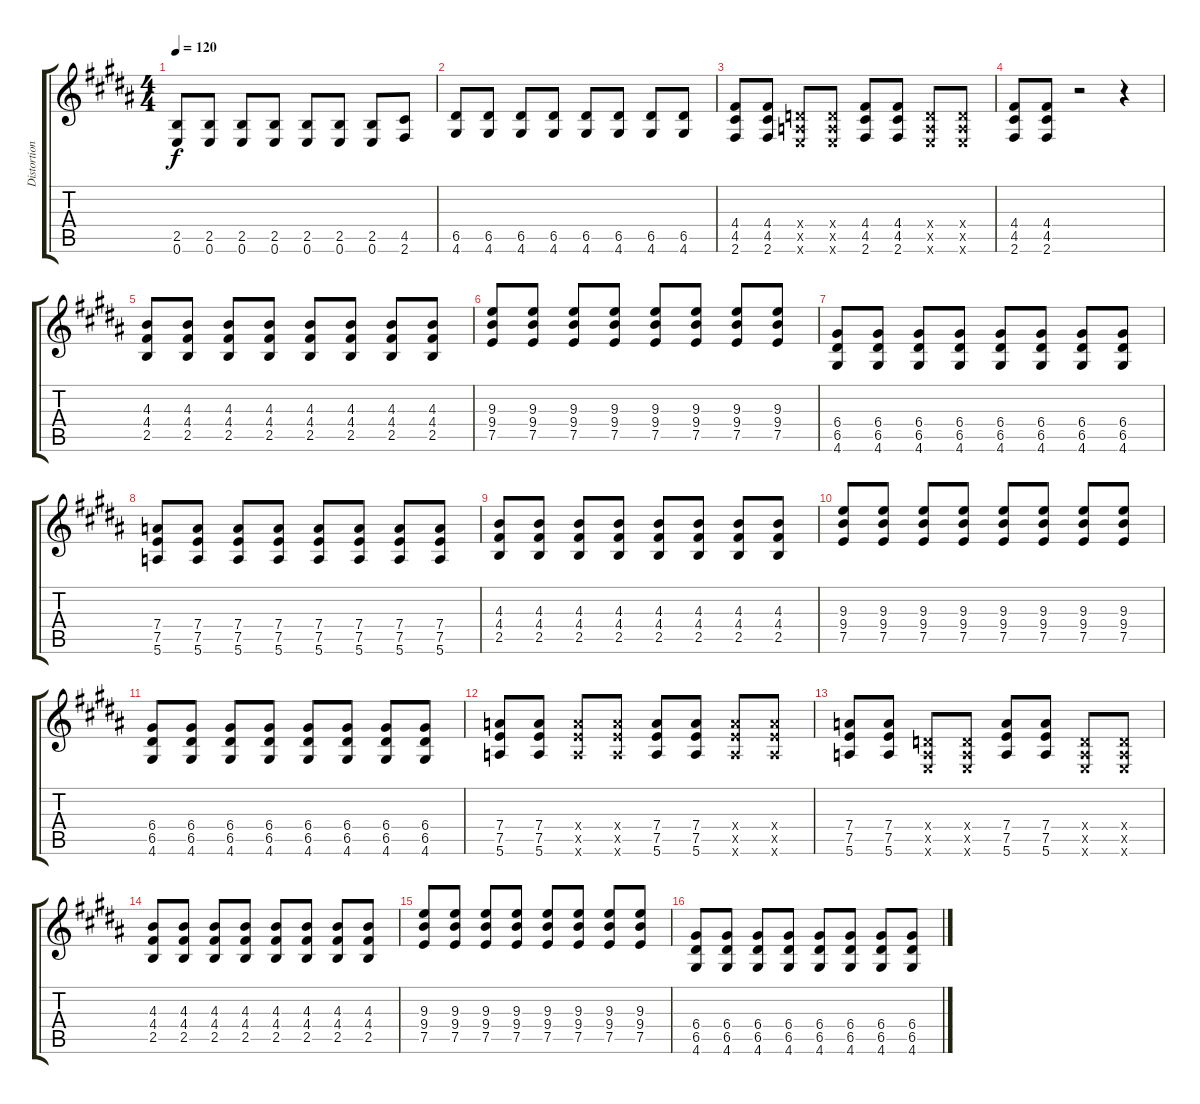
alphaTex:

\track ("Distortion Guitar" "Distortion") {instrument distortionguitar}
\staff {score tabs}
\tuning (E4 B3 G3 D3 A2 E2) {hide}
\ts (4 4)
\tempo 120
\clef g2
\ks b
(2.5 0.6).8{dy f} (2.5 0.6).8 (2.5 0.6).8 (2.5 0.6).8 (2.5 0.6).8 (2.5 0.6).8 (2.5 0.6).8 (4.5 2.6).8 |
(6.5 4.6).8 (6.5 4.6).8 (6.5 4.6).8 (6.5 4.6).8 (6.5 4.6).8 (6.5 4.6).8 (6.5 4.6).8 (6.5 4.6).8 |
(4.4 4.5 2.6).8 (4.4 4.5 2.6).8 (0.4{x} 0.5{x} 0.6{x}).8 (0.4{x} 0.5{x} 0.6{x}).8 (4.4 4.5 2.6).8 (4.4 4.5 2.6).8 (0.4{x} 0.5{x} 0.6{x}).8 (0.4{x} 0.5{x} 0.6{x}).8 |
(4.4 4.5 2.6).8 (4.4 4.5 2.6).8 r.2 r.4 |
(4.3 4.4 2.5).8 (4.3 4.4 2.5).8 (4.3 4.4 2.5).8 (4.3 4.4 2.5).8 (4.3 4.4 2.5).8 (4.3 4.4 2.5).8 (4.3 4.4 2.5).8 (4.3 4.4 2.5).8 |
(9.3 9.4 7.5).8 (9.3 9.4 7.5).8 (9.3 9.4 7.5).8 (9.3 9.4 7.5).8 (9.3 9.4 7.5).8 (9.3 9.4 7.5).8 (9.3 9.4 7.5).8 (9.3 9.4 7.5).8 |
(6.4 6.5 4.6).8 (6.4 6.5 4.6).8 (6.4 6.5 4.6).8 (6.4 6.5 4.6).8 (6.4 6.5 4.6).8 (6.4 6.5 4.6).8 (6.4 6.5 4.6).8 (6.4 6.5 4.6).8 |
(7.4 7.5 5.6).8 (7.4 7.5 5.6).8 (7.4 7.5 5.6).8 (7.4 7.5 5.6).8 (7.4 7.5 5.6).8 (7.4 7.5 5.6).8 (7.4 7.5 5.6).8 (7.4 7.5 5.6).8 |
(4.3 4.4 2.5).8 (4.3 4.4 2.5).8 (4.3 4.4 2.5).8 (4.3 4.4 2.5).8 (4.3 4.4 2.5).8 (4.3 4.4 2.5).8 (4.3 4.4 2.5).8 (4.3 4.4 2.5).8 |
(9.3 9.4 7.5).8 (9.3 9.4 7.5).8 (9.3 9.4 7.5).8 (9.3 9.4 7.5).8 (9.3 9.4 7.5).8 (9.3 9.4 7.5).8 (9.3 9.4 7.5).8 (9.3 9.4 7.5).8 |
(6.4 6.5 4.6).8 (6.4 6.5 4.6).8 (6.4 6.5 4.6).8 (6.4 6.5 4.6).8 (6.4 6.5 4.6).8 (6.4 6.5 4.6).8 (6.4 6.5 4.6).8 (6.4 6.5 4.6).8 |
(7.4 7.5 5.6).8 (7.4 7.5 5.6).8 (7.4{x} 7.5{x} 5.6{x}).8 (7.4{x} 7.5{x} 5.6{x}).8 (7.4 7.5 5.6).8 (7.4 7.5 5.6).8 (7.4{x} 7.5{x} 5.6{x}).8 (7.4{x} 7.5{x} 5.6{x}).8 |
(7.4 7.5 5.6).8 (7.4 7.5 5.6).8 (0.4{x} 0.5{x} 0.6{x}).8 (0.4{x} 0.5{x} 0.6{x}).8 (7.4 7.5 5.6).8 (7.4 7.5 5.6).8 (0.4{x} 0.5{x} 0.6{x}).8 (0.4{x} 0.5{x} 0.6{x}).8 |
(4.3 4.4 2.5).8 (4.3 4.4 2.5).8 (4.3 4.4 2.5).8 (4.3 4.4 2.5).8 (4.3 4.4 2.5).8 (4.3 4.4 2.5).8 (4.3 4.4 2.5).8 (4.3 4.4 2.5).8 |
(9.3 9.4 7.5).8 (9.3 9.4 7.5).8 (9.3 9.4 7.5).8 (9.3 9.4 7.5).8 (9.3 9.4 7.5).8 (9.3 9.4 7.5).8 (9.3 9.4 7.5).8 (9.3 9.4 7.5).8 |
(6.4 6.5 4.6).8 (6.4 6.5 4.6).8 (6.4 6.5 4.6).8 (6.4 6.5 4.6).8 (6.4 6.5 4.6).8 (6.4 6.5 4.6).8 (6.4 6.5 4.6).8 (6.4 6.5 4.6).8
